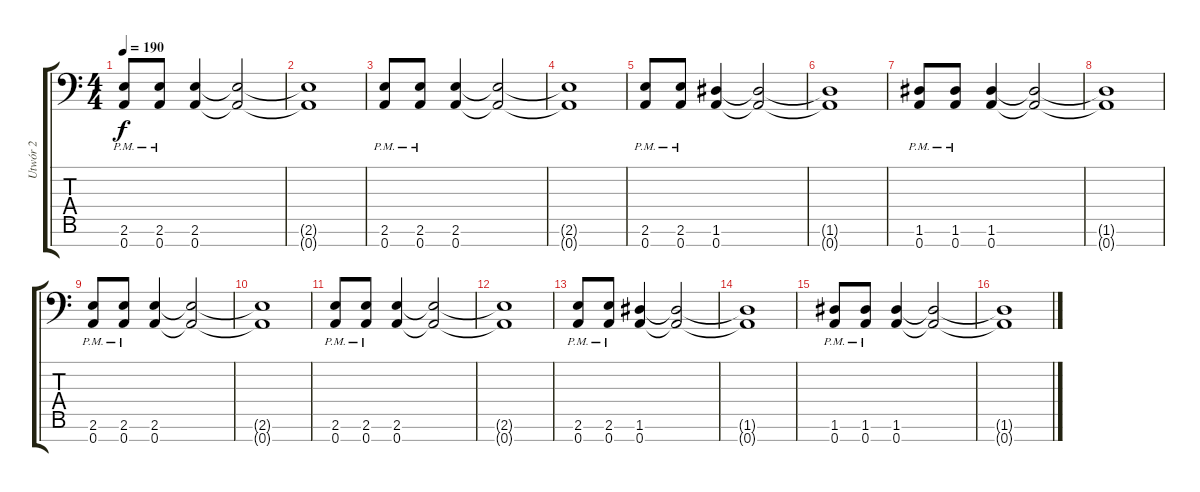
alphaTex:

\track ("Utwór 2" "Utwór 2") {instrument overdrivenguitar}
\staff {score tabs}
\tuning (D4 A3 F3 C3 G2 D2 A1) {hide}
\ts (4 4)
\tempo 190
\clef f4
\ks c
(2.6{pm} 0.7{pm}).8{dy f} (2.6{pm} 0.7{pm}).8 (2.6 0.7).4 (2.6{t} 0.7{t}).2 |
(2.6{t} 0.7{t}).1 |
(2.6{pm} 0.7{pm}).8 (2.6{pm} 0.7{pm}).8 (2.6 0.7).4 (2.6{t} 0.7{t}).2 |
(2.6{t} 0.7{t}).1 |
(2.6{pm} 0.7{pm}).8 (2.6{pm} 0.7{pm}).8 (1.6 0.7).4 (1.6{t} 0.7{t}).2 |
(1.6{t} 0.7{t}).1 |
(1.6{pm} 0.7{pm}).8 (1.6{pm} 0.7{pm}).8 (1.6 0.7).4 (1.6{t} 0.7{t}).2 |
(1.6{t} 0.7{t}).1 |
(2.6{pm} 0.7{pm}).8 (2.6{pm} 0.7{pm}).8 (2.6 0.7).4 (2.6{t} 0.7{t}).2 |
(2.6{t} 0.7{t}).1 |
(2.6{pm} 0.7{pm}).8 (2.6{pm} 0.7{pm}).8 (2.6 0.7).4 (2.6{t} 0.7{t}).2 |
(2.6{t} 0.7{t}).1 |
(2.6{pm} 0.7{pm}).8 (2.6{pm} 0.7{pm}).8 (1.6 0.7).4 (1.6{t} 0.7{t}).2 |
(1.6{t} 0.7{t}).1 |
(1.6{pm} 0.7{pm}).8 (1.6{pm} 0.7{pm}).8 (1.6 0.7).4 (1.6{t} 0.7{t}).2 |
(1.6{t} 0.7{t}).1
